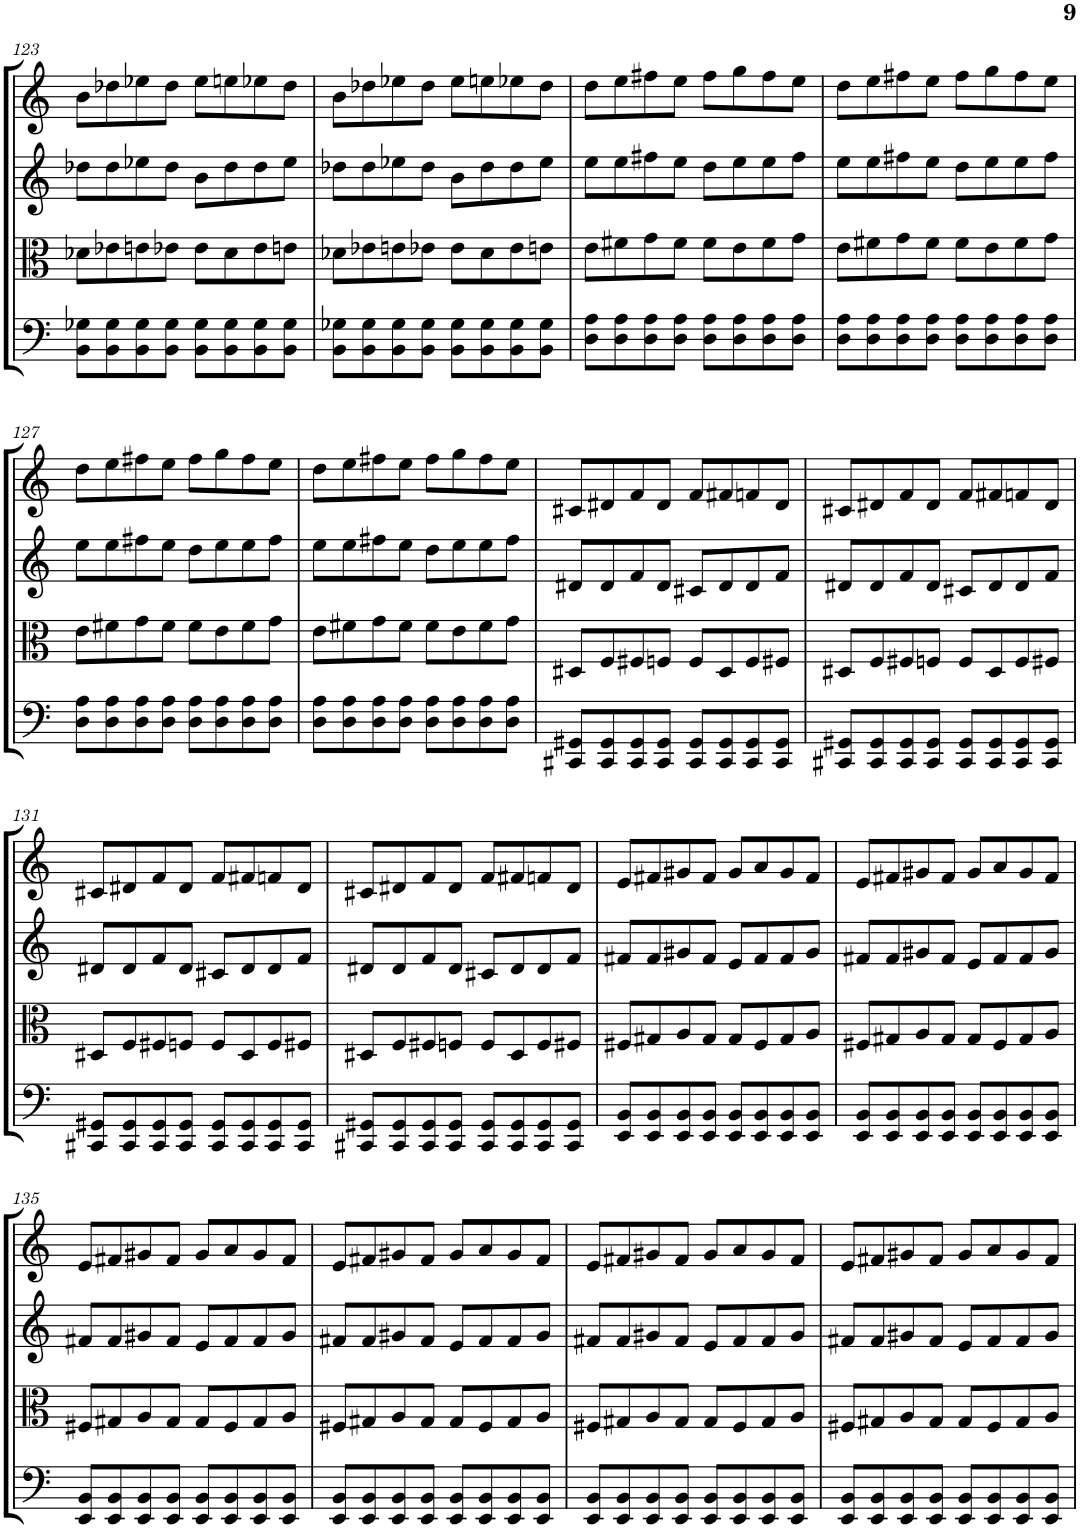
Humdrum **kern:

**kern	**kern	**kern	**kern
*part4	*part3	*part2	*part1
*staff4	*staff3	*staff2	*staff1
*I"Violoncello	*I"Viola	*I"Violin II	*I"Violin I
*I'Vc	*I'Vla	*I'Vln	*I'Vln
!!LO:PB:g=z
*clefF4	*clefC3	*clefG2	*clefG2
*k[]	*k[]	*k[]	*k[]
*M4/4	*M4/4	*M4/4	*M4/4
=123	=123	=123	=123
8BB\ 8G-X\L	8d-X\L	8dd-X\L	8b\L
8BB\ 8G-\	8e-X\	8dd-\	8dd-X\
8BB\ 8G-\	8en\	8ee-X\	8ee-X\
8BB\ 8G-\J	8e-X\J	8dd-\J	8dd-\J
8BB\ 8G-\L	8e-\L	8b\L	8ee-\L
8BB\ 8G-\	8d-\	8dd-\	8een\
8BB\ 8G-\	8e-\	8dd-\	8ee-X\
8BB\ 8G-\J	8en\J	8ee-\J	8dd-\J
=124	=124	=124	=124
8BB\ 8G-X\L	8d-X\L	8dd-X\L	8b\L
8BB\ 8G-\	8e-X\	8dd-\	8dd-X\
8BB\ 8G-\	8en\	8ee-X\	8ee-X\
8BB\ 8G-\J	8e-X\J	8dd-\J	8dd-\J
8BB\ 8G-\L	8e-\L	8b\L	8ee-\L
8BB\ 8G-\	8d-\	8dd-\	8een\
8BB\ 8G-\	8e-\	8dd-\	8ee-X\
8BB\ 8G-\J	8en\J	8ee-\J	8dd-\J
=125	=125	=125	=125
8D\ 8A\L	8e\L	8ee\L	8dd\L
8D\ 8A\	8f#X\	8ee\	8ee\
8D\ 8A\	8g\	8ff#X\	8ff#X\
8D\ 8A\J	8f#\J	8ee\J	8ee\J
8D\ 8A\L	8f#\L	8dd\L	8ff#\L
8D\ 8A\	8e\	8ee\	8gg\
8D\ 8A\	8f#\	8ee\	8ff#\
8D\ 8A\J	8g\J	8ff#\J	8ee\J
=126	=126	=126	=126
8D\ 8A\L	8e\L	8ee\L	8dd\L
8D\ 8A\	8f#X\	8ee\	8ee\
8D\ 8A\	8g\	8ff#X\	8ff#X\
8D\ 8A\J	8f#\J	8ee\J	8ee\J
8D\ 8A\L	8f#\L	8dd\L	8ff#\L
8D\ 8A\	8e\	8ee\	8gg\
8D\ 8A\	8f#\	8ee\	8ff#\
8D\ 8A\J	8g\J	8ff#\J	8ee\J
!!LO:LB:g=z
=127	=127	=127	=127
8D\ 8A\L	8e\L	8ee\L	8dd\L
8D\ 8A\	8f#X\	8ee\	8ee\
8D\ 8A\	8g\	8ff#X\	8ff#X\
8D\ 8A\J	8f#\J	8ee\J	8ee\J
8D\ 8A\L	8f#\L	8dd\L	8ff#\L
8D\ 8A\	8e\	8ee\	8gg\
8D\ 8A\	8f#\	8ee\	8ff#\
8D\ 8A\J	8g\J	8ff#\J	8ee\J
=128	=128	=128	=128
8D\ 8A\L	8e\L	8ee\L	8dd\L
8D\ 8A\	8f#X\	8ee\	8ee\
8D\ 8A\	8g\	8ff#X\	8ff#X\
8D\ 8A\J	8f#\J	8ee\J	8ee\J
8D\ 8A\L	8f#\L	8dd\L	8ff#\L
8D\ 8A\	8e\	8ee\	8gg\
8D\ 8A\	8f#\	8ee\	8ff#\
8D\ 8A\J	8g\J	8ff#\J	8ee\J
=129	=129	=129	=129
8CC#X/ 8GG#X/L	8D#X/L	8d#X/L	8c#X/L
8CC#/ 8GG#/	8F/	8d#/	8d#X/
8CC#/ 8GG#/	8F#X/	8f/	8f/
8CC#/ 8GG#/J	8Fn/J	8d#/J	8d#/J
8CC#/ 8GG#/L	8F/L	8c#X/L	8f/L
8CC#/ 8GG#/	8D#/	8d#/	8f#X/
8CC#/ 8GG#/	8F/	8d#/	8fn/
8CC#/ 8GG#/J	8F#X/J	8f/J	8d#/J
=130	=130	=130	=130
8CC#X/ 8GG#X/L	8D#X/L	8d#X/L	8c#X/L
8CC#/ 8GG#/	8F/	8d#/	8d#X/
8CC#/ 8GG#/	8F#X/	8f/	8f/
8CC#/ 8GG#/J	8Fn/J	8d#/J	8d#/J
8CC#/ 8GG#/L	8F/L	8c#X/L	8f/L
8CC#/ 8GG#/	8D#/	8d#/	8f#X/
8CC#/ 8GG#/	8F/	8d#/	8fn/
8CC#/ 8GG#/J	8F#X/J	8f/J	8d#/J
!!LO:LB:g=z
=131	=131	=131	=131
8CC#X/ 8GG#X/L	8D#X/L	8d#X/L	8c#X/L
8CC#/ 8GG#/	8F/	8d#/	8d#X/
8CC#/ 8GG#/	8F#X/	8f/	8f/
8CC#/ 8GG#/J	8Fn/J	8d#/J	8d#/J
8CC#/ 8GG#/L	8F/L	8c#X/L	8f/L
8CC#/ 8GG#/	8D#/	8d#/	8f#X/
8CC#/ 8GG#/	8F/	8d#/	8fn/
8CC#/ 8GG#/J	8F#X/J	8f/J	8d#/J
=132	=132	=132	=132
8CC#X/ 8GG#X/L	8D#X/L	8d#X/L	8c#X/L
8CC#/ 8GG#/	8F/	8d#/	8d#X/
8CC#/ 8GG#/	8F#X/	8f/	8f/
8CC#/ 8GG#/J	8Fn/J	8d#/J	8d#/J
8CC#/ 8GG#/L	8F/L	8c#X/L	8f/L
8CC#/ 8GG#/	8D#/	8d#/	8f#X/
8CC#/ 8GG#/	8F/	8d#/	8fn/
8CC#/ 8GG#/J	8F#X/J	8f/J	8d#/J
=133	=133	=133	=133
8EE/ 8BB/L	8F#X/L	8f#X/L	8e/L
8EE/ 8BB/	8G#X/	8f#/	8f#X/
8EE/ 8BB/	8A/	8g#X/	8g#X/
8EE/ 8BB/J	8G#/J	8f#/J	8f#/J
8EE/ 8BB/L	8G#/L	8e/L	8g#/L
8EE/ 8BB/	8F#/	8f#/	8a/
8EE/ 8BB/	8G#/	8f#/	8g#/
8EE/ 8BB/J	8A/J	8g#/J	8f#/J
=134	=134	=134	=134
8EE/ 8BB/L	8F#X/L	8f#X/L	8e/L
8EE/ 8BB/	8G#X/	8f#/	8f#X/
8EE/ 8BB/	8A/	8g#X/	8g#X/
8EE/ 8BB/J	8G#/J	8f#/J	8f#/J
8EE/ 8BB/L	8G#/L	8e/L	8g#/L
8EE/ 8BB/	8F#/	8f#/	8a/
8EE/ 8BB/	8G#/	8f#/	8g#/
8EE/ 8BB/J	8A/J	8g#/J	8f#/J
!!LO:LB:g=z
=135	=135	=135	=135
8EE/ 8BB/L	8F#X/L	8f#X/L	8e/L
8EE/ 8BB/	8G#X/	8f#/	8f#X/
8EE/ 8BB/	8A/	8g#X/	8g#X/
8EE/ 8BB/J	8G#/J	8f#/J	8f#/J
8EE/ 8BB/L	8G#/L	8e/L	8g#/L
8EE/ 8BB/	8F#/	8f#/	8a/
8EE/ 8BB/	8G#/	8f#/	8g#/
8EE/ 8BB/J	8A/J	8g#/J	8f#/J
=136	=136	=136	=136
8EE/ 8BB/L	8F#X/L	8f#X/L	8e/L
8EE/ 8BB/	8G#X/	8f#/	8f#X/
8EE/ 8BB/	8A/	8g#X/	8g#X/
8EE/ 8BB/J	8G#/J	8f#/J	8f#/J
8EE/ 8BB/L	8G#/L	8e/L	8g#/L
8EE/ 8BB/	8F#/	8f#/	8a/
8EE/ 8BB/	8G#/	8f#/	8g#/
8EE/ 8BB/J	8A/J	8g#/J	8f#/J
=137	=137	=137	=137
8EE/ 8BB/L	8F#X/L	8f#X/L	8e/L
8EE/ 8BB/	8G#X/	8f#/	8f#X/
8EE/ 8BB/	8A/	8g#X/	8g#X/
8EE/ 8BB/J	8G#/J	8f#/J	8f#/J
8EE/ 8BB/L	8G#/L	8e/L	8g#/L
8EE/ 8BB/	8F#/	8f#/	8a/
8EE/ 8BB/	8G#/	8f#/	8g#/
8EE/ 8BB/J	8A/J	8g#/J	8f#/J
=138	=138	=138	=138
8EE/ 8BB/L	8F#X/L	8f#X/L	8e/L
8EE/ 8BB/	8G#X/	8f#/	8f#X/
8EE/ 8BB/	8A/	8g#X/	8g#X/
8EE/ 8BB/J	8G#/J	8f#/J	8f#/J
8EE/ 8BB/L	8G#/L	8e/L	8g#/L
8EE/ 8BB/	8F#/	8f#/	8a/
8EE/ 8BB/	8G#/	8f#/	8g#/
8EE/ 8BB/J	8A/J	8g#/J	8f#/J
=	=	=	=
*-	*-	*-	*-
